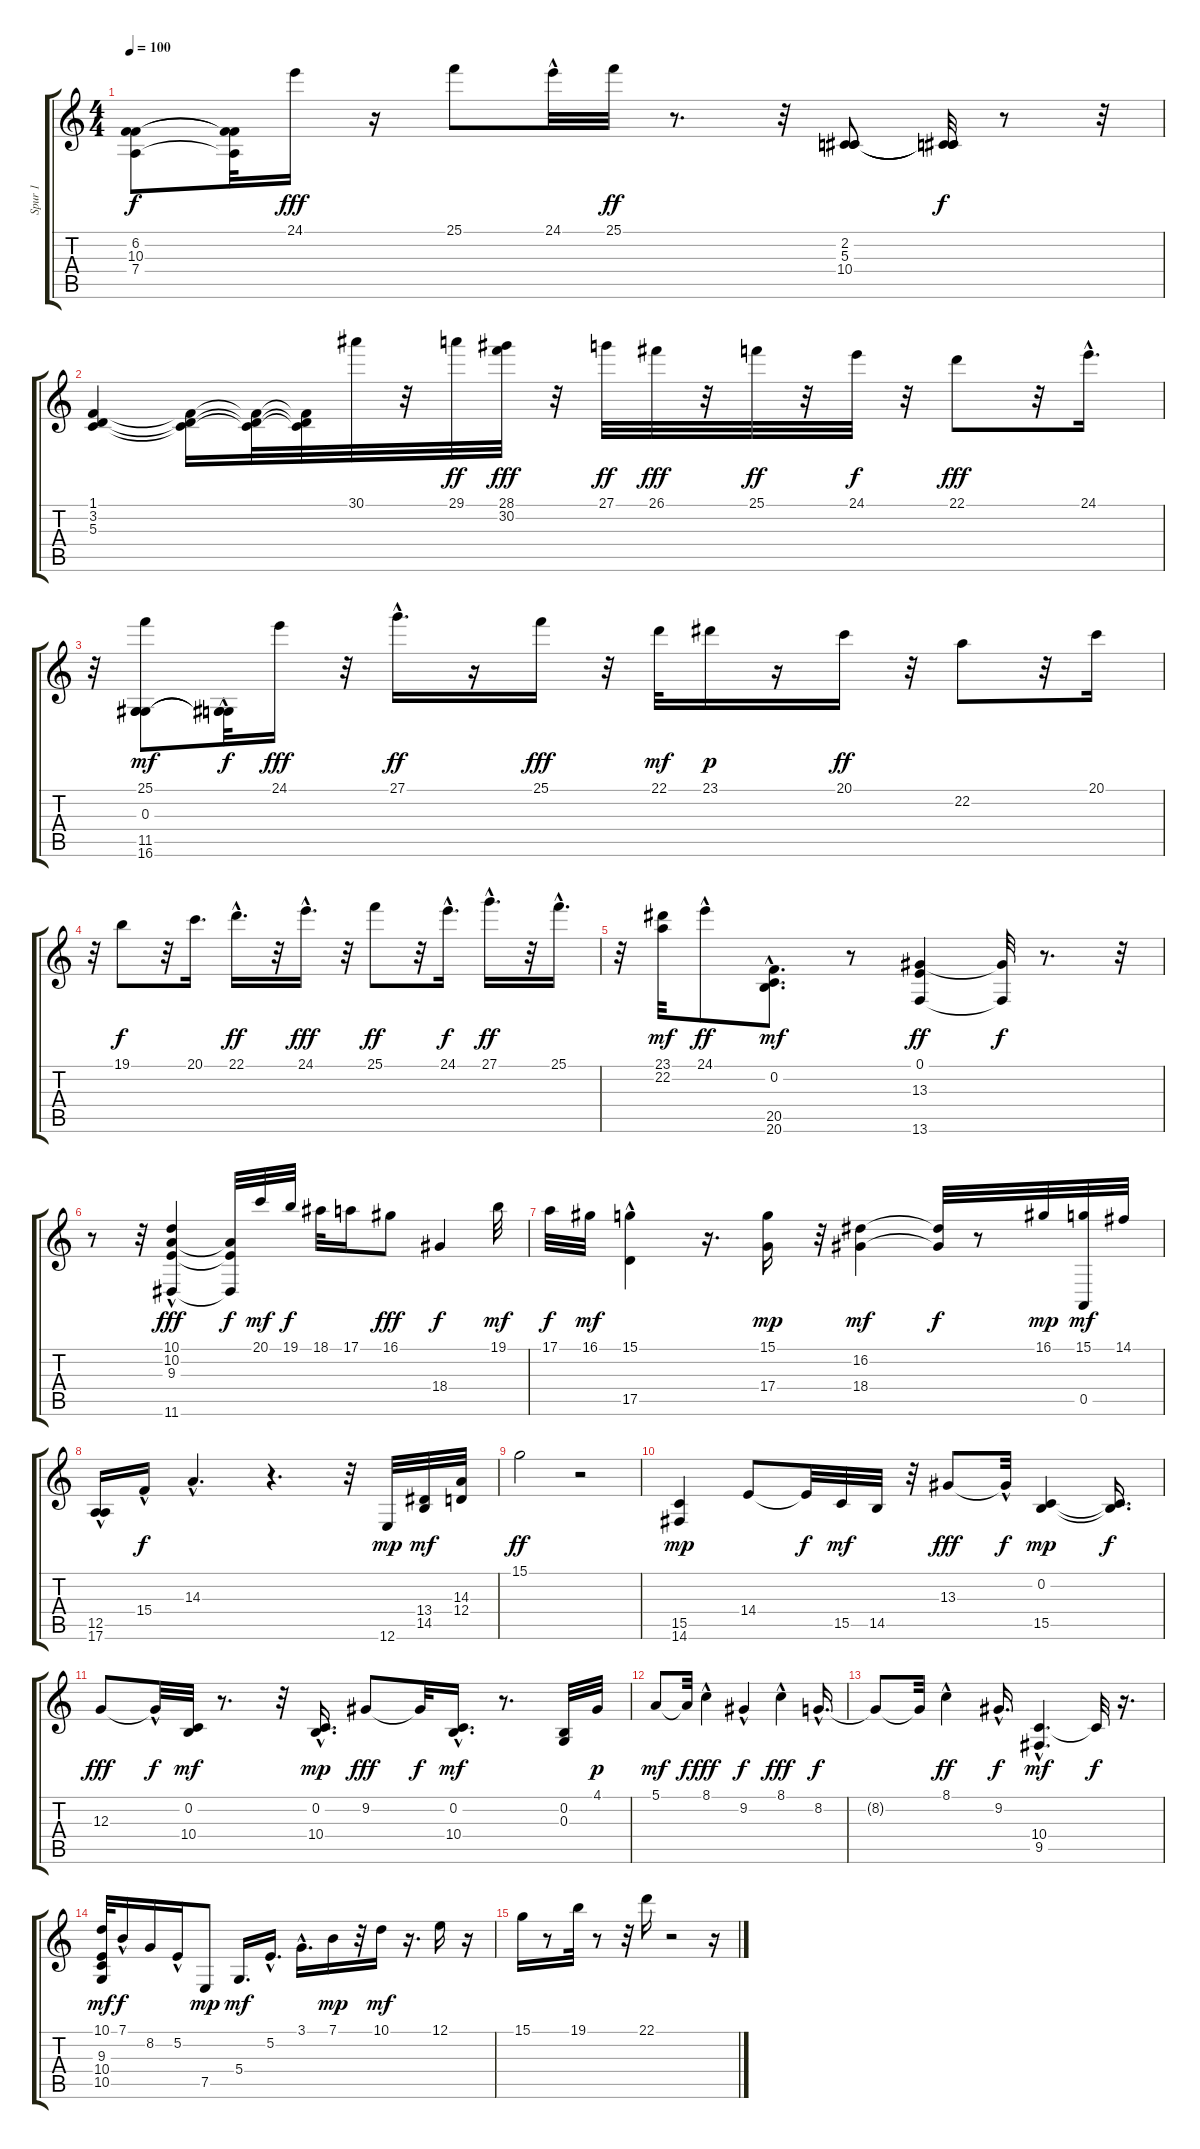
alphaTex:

\track ("Spur 1" "Spur 1") {instrument electricpiano1}
\staff {score tabs}
\tuning (E4 B3 G3 D3 A2 E2) {hide}
\ts (4 4)
\tempo 100
\clef g2
\ks c
(6.2 10.3 7.4).8{dy f} (6.2{t} 10.3{t} 7.4{t}).32 24.1.16{dy fff} r.16 25.1.8 24.1{hac}.32 25.1.32{dy ff} r.8{d} r.32 (2.2 5.3 10.4).8 (2.2{t} 5.3{t} 10.4{t}).32{dy f} r.8 r.32 |
(1.1 3.2 5.3).4 (1.1{t} 3.2{t} 5.3{t}).16 (1.1{t} 3.2{t} 5.3{t}).32 (1.1{t} 3.2{t} 5.3{t}).32 30.1.32 r.32 29.1.32{dy ff} (28.1 30.2).32{dy fff} r.32 27.1.32{dy ff} 26.1.32{dy fff} r.32 25.1.32{dy ff} r.32 24.1.32{dy f} r.32 22.1.8{dy fff} r.32 24.1{hac}.16{d} |
r.32 (25.1 0.3 11.5 16.6).8{dy mf} (0.3{hac t} 11.5{t} 16.6{t}).32{dy f} 24.1.16{dy fff} r.32 27.1{hac}.16{d dy ff} r.16 25.1.16{dy fff} r.32 22.1.32{dy mf} 23.1.16{dy p} r.16 20.1.16{dy ff} r.32 22.2.8 r.32 20.1.16 |
r.32 19.1.8{dy f} r.32 20.1.16{d} 22.1{hac}.16{d dy ff} r.32 24.1{hac}.16{d dy fff} r.32 25.1.8{dy ff} r.32 24.1{hac}.16{d dy f} 27.1{hac}.16{d dy ff} r.32 25.1{hac}.16{d} |
r.32 (23.1 22.2).32{dy mf} 24.1{hac}.8{dy ff} (0.2{hac} 20.5{hac} 20.6{hac}).8{d dy mf} r.8 (0.1 13.3 13.6).4{dy ff} (13.3{t} 13.6{t}).32{dy f} r.8{d} r.32 |
r.8 r.32 (10.1{hac} 10.2 9.3 11.6).4{dy fff} (10.2{t} 9.3{t} 11.6{t}).32{dy f} 20.1.32{dy mf} 19.1.32{dy f} 18.1.32 17.1.16 16.1.8{dy fff} 18.4.4{dy f} 19.1.32{dy mf} |
17.1.32{dy f} 16.1.32{dy mf} (15.1{hac} 17.5).4 r.16{d} (15.1 17.4).16{dy mp} r.32 (16.2 18.4).4{dy mf} (16.2{t} 18.4{t}).32{dy f} r.8 16.1.32{dy mp} (15.1 0.5).32{dy mf} 14.1.32 |
(12.5{hac} 17.6{hac}).16 15.4{hac}.16{dy f} 14.3{hac}.4{d} r.4{d} r.32 12.6.32{dy mp} (13.4 14.5).32{dy mf} (14.3 12.4).32 |
15.1.2{dy ff} r.2 |
(15.5 14.6).4{dy mp} 14.4.8 14.4{t}.32{dy f} 15.5.32{dy mf} 14.5.32 r.32 13.3.8{dy fff} 13.3{hac t}.32{dy f} (0.2 15.5).4{dy mp} (0.2{t} 15.5{t}).16{d dy f} |
12.3.8{dy fff} 12.3{hac t}.32{dy f} (0.2 10.4).32{dy mf} r.8{d} r.32 (0.2{hac} 10.4{hac}).16{d dy mp} 9.2.8{dy fff} 9.2{t}.32{dy f} (0.2{hac} 10.4).16{d dy mf} r.8{d} (0.2 0.3).32 4.1.32{dy p} |
5.1.8{dy mf} 5.1{t}.32{dy f} 8.1{hac}.4{dy fff} 9.2{hac}.4{dy f} 8.1{hac}.4{dy fff} 8.2{hac}.16{d dy f} |
8.2{t}.8 8.2{t}.32 8.1{hac}.4{dy ff} 9.2{hac}.16{d dy f} (10.4{hac} 9.5{hac}).4{d dy mf} 10.4{t}.32{dy f} r.16{d} |
(10.1 9.3 10.4 10.5).32{dy mf} 7.1{hac}.16{dy f} 8.2.16 5.2{hac}.16 7.5.8{dy mp} 5.4.16{d dy mf} 5.2{hac}.16{d} 3.1{hac}.16{d} 7.1.16{dy mp} r.32 10.1.16{dy mf} r.16{d} 12.1.16 r.16 |
15.1.16 r.8 19.1.32 r.8 r.32 22.1.16 r.2 r.16
